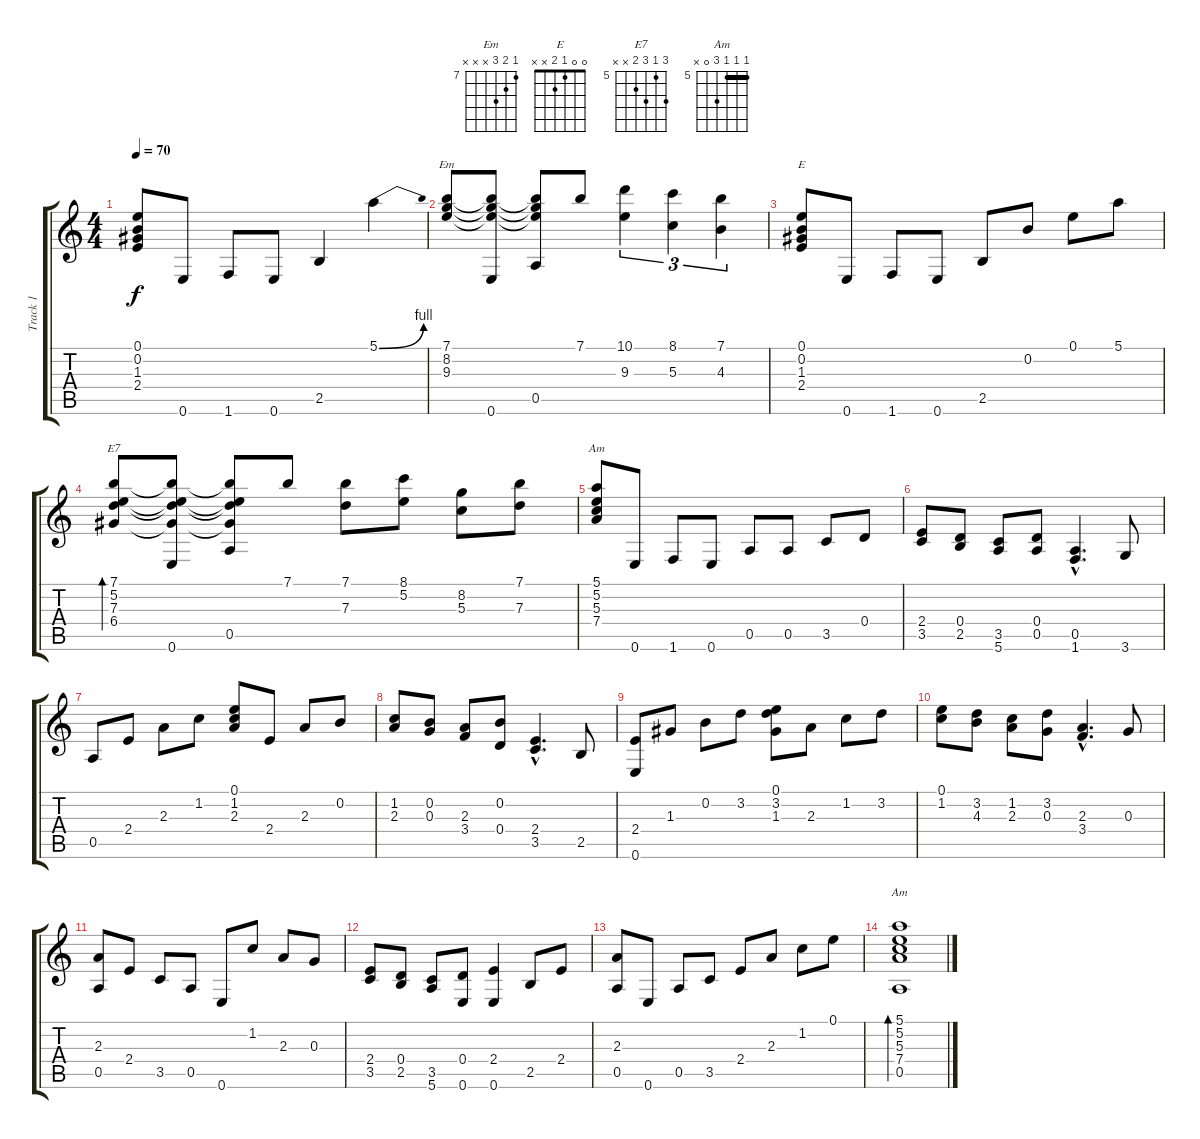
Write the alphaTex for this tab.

\track ("Track 1" "Track 1") {instrument acousticguitarnylon}
\staff {score tabs}
\tuning (E4 B3 G3 D3 A2 E2) {hide}
\chord ("Em" 7 8 9 x x x) {firstfret 7}
\chord ("E" 0 0 1 2 x x)
\chord ("E7" 7 5 7 6 x x) {firstfret 5}
\chord ("Am" 5 5 5 7 x x) {firstfret 5 barre 5}
\chord ("Am" 5 5 5 7 0 x) {firstfret 5 barre 5}
\ts (4 4)
\tempo 70
\clef g2
\ks c
(0.1 0.2 1.3 2.4).8{dy f} 0.6.8 1.6.8 0.6.8 2.5.4 5.1{be (bend 0 0 60 4)}.4 |
(7.1 8.2 9.3).8{ch "Em"} (7.1{t} 8.2{t} 9.3{t} 0.6).8 (7.1{t} 8.2{t} 9.3{t} 0.5).8 7.1.8 (10.1 9.3).4{tu (3 2)} (8.1 5.3).4{tu (3 2)} (7.1 4.3).4{tu (3 2)} |
(0.1 0.2 1.3 2.4).8{ch "E"} 0.6.8 1.6.8 0.6.8 2.5.8 0.2.8 0.1.8 5.1.8 |
(7.1 5.2 7.3 6.4).8{bd 480 ch "E7"} (7.1{t} 5.2{t} 7.3{t} 6.4{t} 0.6).8 (7.1{t} 5.2{t} 7.3{t} 6.4{t} 0.5).8 7.1.8 (7.1 7.3).8 (8.1 5.2).8 (8.2 5.3).8 (7.1 7.3).8 |
(5.1 5.2 5.3 7.4).8{ch "Am"} 0.6.8 1.6.8 0.6.8 0.5.8 0.5.8 3.5.8 0.4.8 |
(2.4 3.5).8 (0.4 2.5).8 (3.5 5.6).8 (0.4 0.5).8 (0.5{hac} 1.6{hac}).4{d} 3.6.8 |
0.5.8 2.4.8 2.3.8 1.2.8 (0.1 1.2 2.3).8 2.4.8 2.3.8 0.2.8 |
(1.2 2.3).8 (0.2 0.3).8 (2.3 3.4).8 (0.2 0.4).8 (2.4{hac} 3.5{hac}).4{d} 2.5.8 |
(2.4 0.6).8 1.3.8 0.2.8 3.2.8 (0.1 3.2 1.3).8 2.3.8 1.2.8 3.2.8 |
(0.1 1.2).8 (3.2 4.3).8 (1.2 2.3).8 (3.2 0.3).8 (2.3{hac} 3.4{hac}).4{d} 0.3.8 |
(2.3 0.5).8 2.4.8 3.5.8 0.5.8 0.6.8 1.2.8 2.3.8 0.3.8 |
(2.4 3.5).8 (0.4 2.5).8 (3.5 5.6).8 (0.4 0.6).8 (2.4 0.6).4 2.5.8 2.4.8 |
(2.3 0.5).8 0.6.8 0.5.8 3.5.8 2.4.8 2.3.8 1.2.8 0.1.8 |
(5.1 5.2 5.3 7.4 0.5).1{bd 480 ch "Am"}
